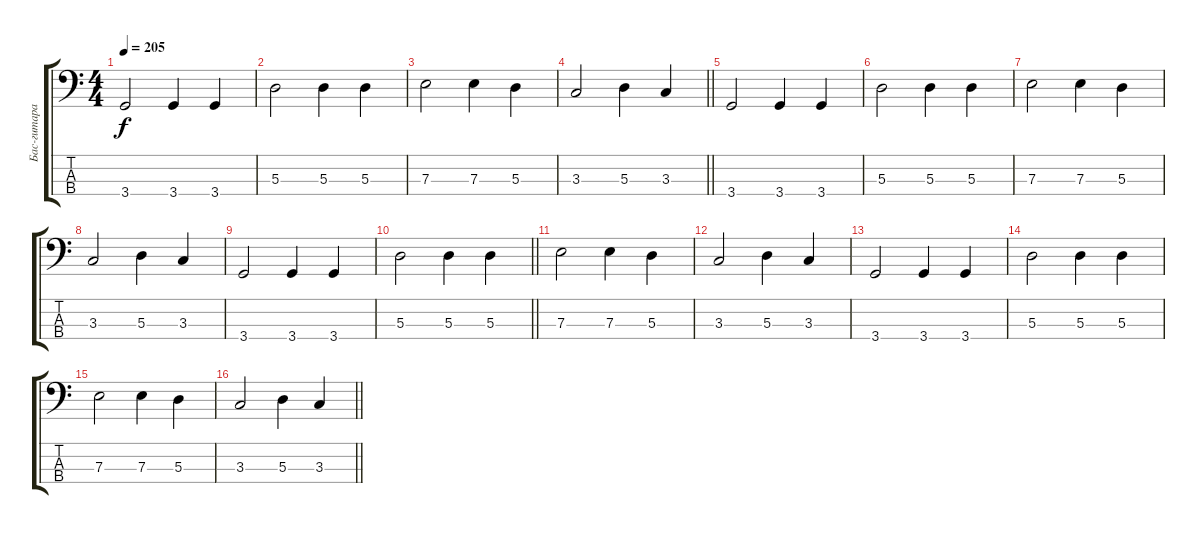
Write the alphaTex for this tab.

\track ("Бас-гитара" "Бас-гитара") {instrument electricbassfinger}
\staff {score tabs}
\tuning (G2 D2 A1 E1) {hide}
\ts (4 4)
\tempo 205
\clef f4
\ks c
3.4.2{dy f} 3.4.4 3.4.4 |
5.3.2 5.3.4 5.3.4 |
7.3.2 7.3.4 5.3.4 |
\barLineRight lightlight
3.3.2 5.3.4 3.3.4 |
3.4.2 3.4.4 3.4.4 |
5.3.2 5.3.4 5.3.4 |
7.3.2 7.3.4 5.3.4 |
3.3.2 5.3.4 3.3.4 |
3.4.2 3.4.4 3.4.4 |
\barLineRight lightlight
5.3.2 5.3.4 5.3.4 |
7.3.2 7.3.4 5.3.4 |
3.3.2 5.3.4 3.3.4 |
3.4.2 3.4.4 3.4.4 |
5.3.2 5.3.4 5.3.4 |
7.3.2 7.3.4 5.3.4 |
\barLineRight lightlight
3.3.2 5.3.4 3.3.4
